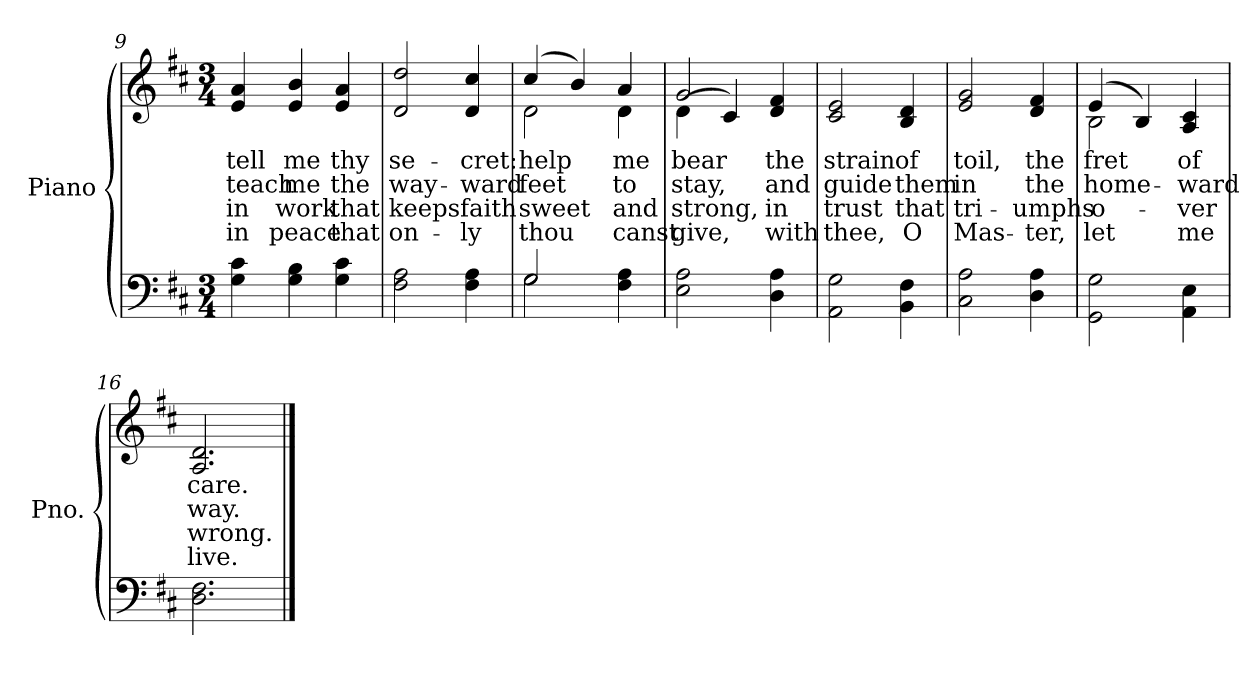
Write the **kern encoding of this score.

**kern	**kern	**text	**text	**text	**text
*part2	*part1	*part1	*part1	*part1	*part1
*staff2	*staff1	*staff1	*staff1	*staff1	*staff1
*I"Piano	*I"Piano	*	*	*	*
*I'Pno.	*I'Pno.	*	*	*	*
*clefF4	*clefG2	*	*	*	*
*k[f#c#]	*k[f#c#]	*	*	*	*
*D:	*D:	*	*	*	*
*M3/4	*M3/4	*	*	*	*
=9	=9	=9	=9	=9	=9
!	!	!LO:LY:b:color=#000000	!LO:LY:b:color=#000000	!LO:LY:b:color=#000000	!LO:LY:b:color=#000000
4Gi\ 4c#i	4ei/ 4ai	tell	teach	in	in
!	!	!LO:LY:b:color=#000000	!LO:LY:b:color=#000000	!LO:LY:b:color=#000000	!LO:LY:b:color=#000000
4Gi\ 4Bi	4ei/ 4bi	me	me	work	peace
!	!	!LO:LY:b:color=#000000	!LO:LY:b:color=#000000	!LO:LY:b:color=#000000	!LO:LY:b:color=#000000
4Gi\ 4c#i	4ei/ 4ai	thy	the	that	that
=10	=10	=10	=10	=10	=10
!	!	!LO:LY:b:color=#000000	!LO:LY:b:color=#000000	!LO:LY:b:color=#000000	!LO:LY:b:color=#000000
2F#i\ 2Ai	2di/ 2ddi	se-	way-	keeps	on-
!	!	!LO:LY:b:color=#000000	!LO:LY:b:color=#000000	!LO:LY:b:color=#000000	!LO:LY:b:color=#000000
4F#i\ 4Ai	4di/ 4cc#i	-cret:	-ward	-faith	ly
!!LO:LB:g=z
=11	=11	=11	=11	=11	=11
*^	*	*	*	*	*
!	!	!	!LO:LY:b:color=#000000	!LO:LY:b:color=#000000	!LO:LY:b:color=#000000	!LO:LY:b:color=#000000
*	*	*^	*	*	*	*
2Gi/	2Gi\	(4cc#i/	2di\	help	feet	sweet	thou
.	.	4bi/)	.	.	.	.	.
!	!	!	!	!LO:LY:b:color=#000000	!LO:LY:b:color=#000000	!LO:LY:b:color=#000000	!LO:LY:b:color=#000000
4F#i\ 4Ai	4ryy	4ai/	4di\	me	to	and	canst
*v	*v	*	*	*	*	*	*
=12	=12	=12	=12	=12	=12	=12
*^	*	*	*	*	*	*
!	!	!	!	!LO:LY:b:color=#000000	!LO:LY:b:color=#000000	!LO:LY:b:color=#000000	!LO:LY:b:color=#000000
*v	*v	*	*	*	*	*	*
2Ei\ 2Ai	2gi/	(4di\	bear	stay,	strong,	give,
.	.	4c#i/)	.	.	.	.
!	!	!	!LO:LY:b:color=#000000	!LO:LY:b:color=#000000	!LO:LY:b:color=#000000	!LO:LY:b:color=#000000
4Di\ 4Ai	4di/ 4f#i	4ryy	the	and	in	with
*	*v	*v	*	*	*	*
=13	=13	=13	=13	=13	=13
*	*^	*	*	*	*
!	!	!	!LO:LY:b:color=#000000	!LO:LY:b:color=#000000	!LO:LY:b:color=#000000	!LO:LY:b:color=#000000
*	*v	*v	*	*	*	*
2AAi\ 2Gi	2c#i/ 2ei	strain	guide	trust	thee,
!	!	!LO:LY:b:color=#000000	!LO:LY:b:color=#000000	!LO:LY:b:color=#000000	!LO:LY:b:color=#000000
4BBi\ 4F#i	4Bi/ 4di	of	them	that	O
=14	=14	=14	=14	=14	=14
!	!	!LO:LY:b:color=#000000	!LO:LY:b:color=#000000	!LO:LY:b:color=#000000	!LO:LY:b:color=#000000
2C#i\ 2Ai	2ei/ 2gi	toil,	in	tri-	-Mas-
!	!	!LO:LY:b:color=#000000	!LO:LY:b:color=#000000	!LO:LY:b:color=#000000	!LO:LY:b:color=#000000
4Di\ 4Ai	4di/ 4f#i	the	the	-umphs	ter,
=15	=15	=15	=15	=15	=15
!	!	!LO:LY:b:color=#000000	!LO:LY:b:color=#000000	!LO:LY:b:color=#000000	!LO:LY:b:color=#000000
*	*^	*	*	*	*
2GGi\ 2Gi	(4ei/	2Bi\	fret	home-	o-	-let
.	4Bi/)	.	.	.	.	.
!	!	!	!LO:LY:b:color=#000000	!LO:LY:b:color=#000000	!LO:LY:b:color=#000000	!LO:LY:b:color=#000000
4AAi\ 4Ei	4Ai/ 4c#i	4ryy	of	-ward	ver	me
*	*v	*v	*	*	*	*
=16	=16	=16	=16	=16	=16
*	*^	*	*	*	*
!	!	!	!LO:LY:b:color=#000000	!LO:LY:b:color=#000000	!LO:LY:b:color=#000000	!LO:LY:b:color=#000000
*	*v	*v	*	*	*	*
2.Di\ 2.F#i	2.Ai/ 2.di	care.	way.	wrong.	live.
==	==	==	==	==	==
*-	*-	*-	*-	*-	*-
